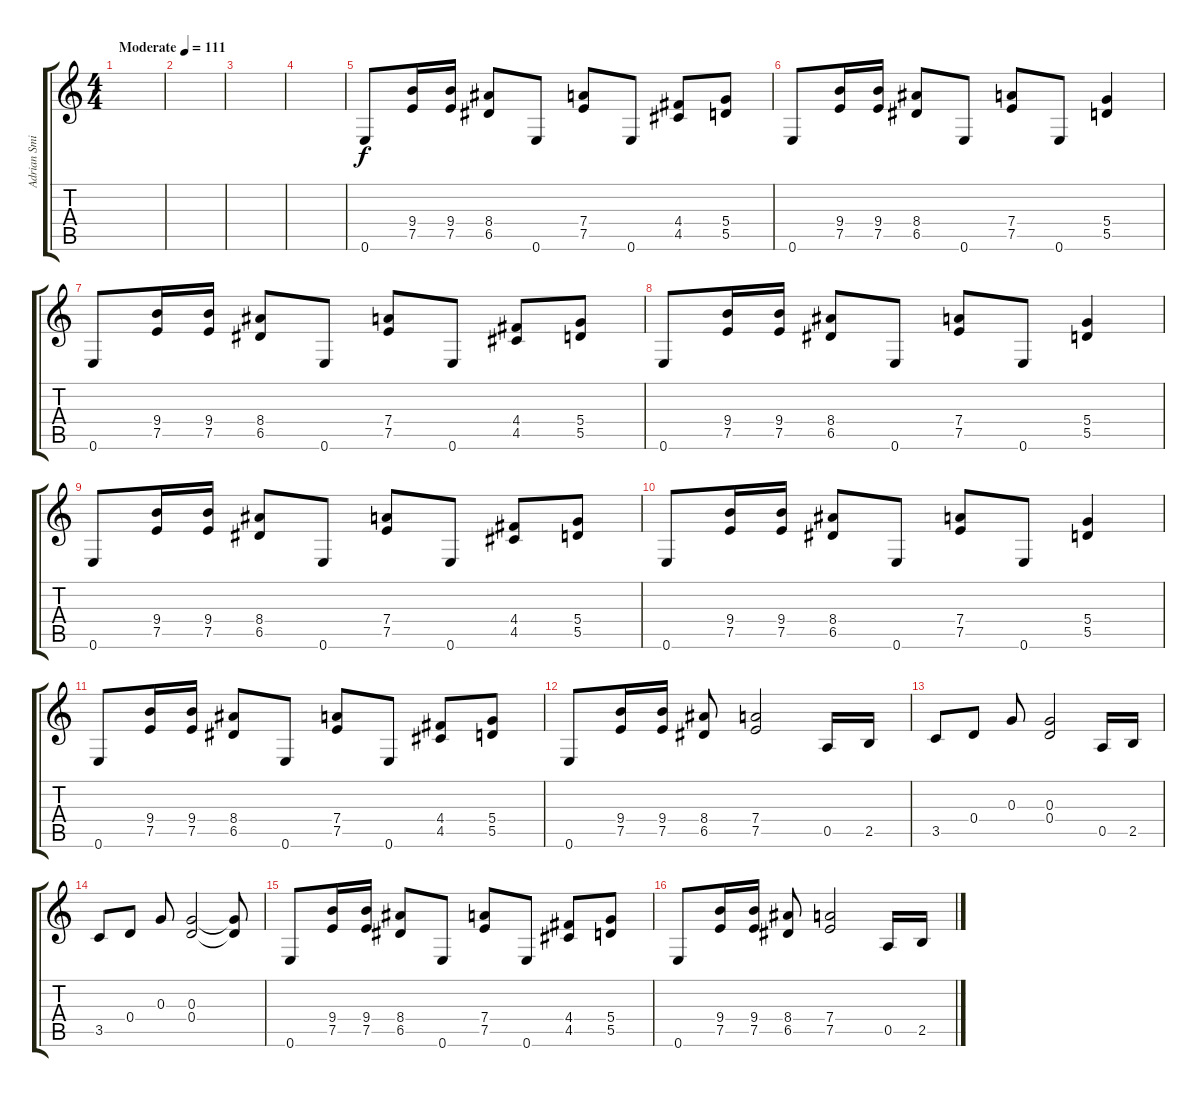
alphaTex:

\track ("Adrian Smith" "Adrian Smi") {instrument overdrivenguitar}
\staff {score tabs}
\tuning (E4 B3 G3 D3 A2 E2) {hide}
\ts (4 4)
\tempo (111 "Moderate")
\clef g2
\ks c
|
|
|
|
0.6.8 (9.4 7.5).16 (9.4 7.5).16 (8.4 6.5).8 0.6.8 (7.4 7.5).8 0.6.8 (4.4 4.5).8 (5.4 5.5).8 |
0.6.8 (9.4 7.5).16 (9.4 7.5).16 (8.4 6.5).8 0.6.8 (7.4 7.5).8 0.6.8 (5.4 5.5).4 |
0.6.8 (9.4 7.5).16 (9.4 7.5).16 (8.4 6.5).8 0.6.8 (7.4 7.5).8 0.6.8 (4.4 4.5).8 (5.4 5.5).8 |
0.6.8 (9.4 7.5).16 (9.4 7.5).16 (8.4 6.5).8 0.6.8 (7.4 7.5).8 0.6.8 (5.4 5.5).4 |
0.6.8 (9.4 7.5).16 (9.4 7.5).16 (8.4 6.5).8 0.6.8 (7.4 7.5).8 0.6.8 (4.4 4.5).8 (5.4 5.5).8 |
0.6.8 (9.4 7.5).16 (9.4 7.5).16 (8.4 6.5).8 0.6.8 (7.4 7.5).8 0.6.8 (5.4 5.5).4 |
0.6.8 (9.4 7.5).16 (9.4 7.5).16 (8.4 6.5).8 0.6.8 (7.4 7.5).8 0.6.8 (4.4 4.5).8 (5.4 5.5).8 |
0.6.8 (9.4 7.5).16 (9.4 7.5).16 (8.4 6.5).8 (7.4 7.5).2 0.5.16 2.5.16 |
3.5.8 0.4.8 0.3.8 (0.3 0.4).2 0.5.16 2.5.16 |
3.5.8 0.4.8 0.3.8 (0.3 0.4).2 (0.3{t} 0.4{t}).8 |
0.6.8 (9.4 7.5).16 (9.4 7.5).16 (8.4 6.5).8 0.6.8 (7.4 7.5).8 0.6.8 (4.4 4.5).8 (5.4 5.5).8 |
0.6.8 (9.4 7.5).16 (9.4 7.5).16 (8.4 6.5).8 (7.4 7.5).2 0.5.16 2.5.16
